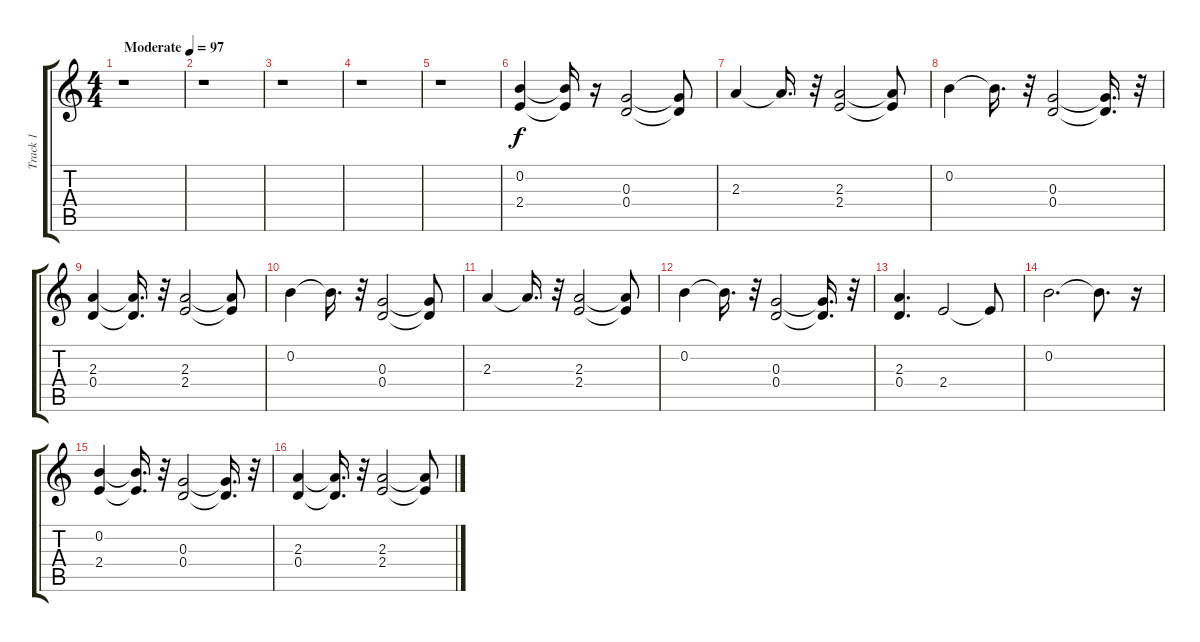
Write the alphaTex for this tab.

\track ("Track 1" "Track 1") {instrument overdrivenguitar}
\staff {score tabs}
\tuning (E4 B3 G3 D3 A2 E2) {hide}
\ts (4 4)
\tempo (97 "Moderate")
\clef g2
\ks c
r.1{dy f instrument overdrivenguitar} |
r.1 |
r.1 |
r.1 |
r.1 |
(0.2 2.4).4 (0.2{t} 2.4{t}).16 r.16 (0.3 0.4).2 (0.3{t} 0.4{t}).8 |
2.3.4 2.3{t}.16{d} r.32 (2.3 2.4).2 (2.3{t} 2.4{t}).8 |
0.2.4 0.2{t}.16{d} r.32 (0.3 0.4).2 (0.3{t} 0.4{t}).16{d} r.32 |
(2.3 0.4).4 (2.3{t} 0.4{t}).16{d} r.32 (2.3 2.4).2 (2.3{t} 2.4{t}).8 |
0.2.4 0.2{t}.16{d} r.32 (0.3 0.4).2 (0.3{t} 0.4{t}).8 |
2.3.4 2.3{t}.16{d} r.32 (2.3 2.4).2 (2.3{t} 2.4{t}).8 |
0.2.4 0.2{t}.16{d} r.32 (0.3 0.4).2 (0.3{t} 0.4{t}).16{d} r.32 |
(2.3 0.4).4{d} 2.4.2 2.4{t}.8 |
0.2.2{d} 0.2{t}.8{d} r.16 |
(0.2 2.4).4 (0.2{t} 2.4{t}).16{d} r.32 (0.3 0.4).2 (0.3{t} 0.4{t}).16{d} r.32 |
(2.3 0.4).4 (2.3{t} 0.4{t}).16{d} r.32 (2.3 2.4).2 (2.3{t} 2.4{t}).8
